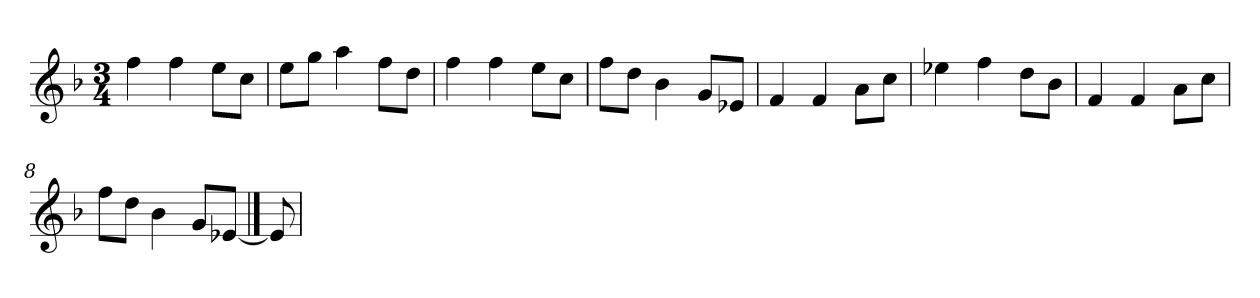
**kern
*part1
*staff1
*clefG2
*k[b-]
*F:
*M3/4
=
4ff
4ff
8ee\L
8cc\J
=2
8ee\L
8gg\J
4aa
8ff\L
8dd\J
=3
4ff
4ff
8ee\L
8cc\J
=4
8ff\L
8dd\J
4b-
8g/L
8e-X/J
=5y
4f
4f
8a\L
8cc\J
=6
4ee-X
4ff
8dd\L
8b-\J
=7
4f
4f
8a\L
8cc\J
=8
8ff\L
8dd\J
4b-
8g/L
[8e-X/J
==9
8e-]
=
*-
